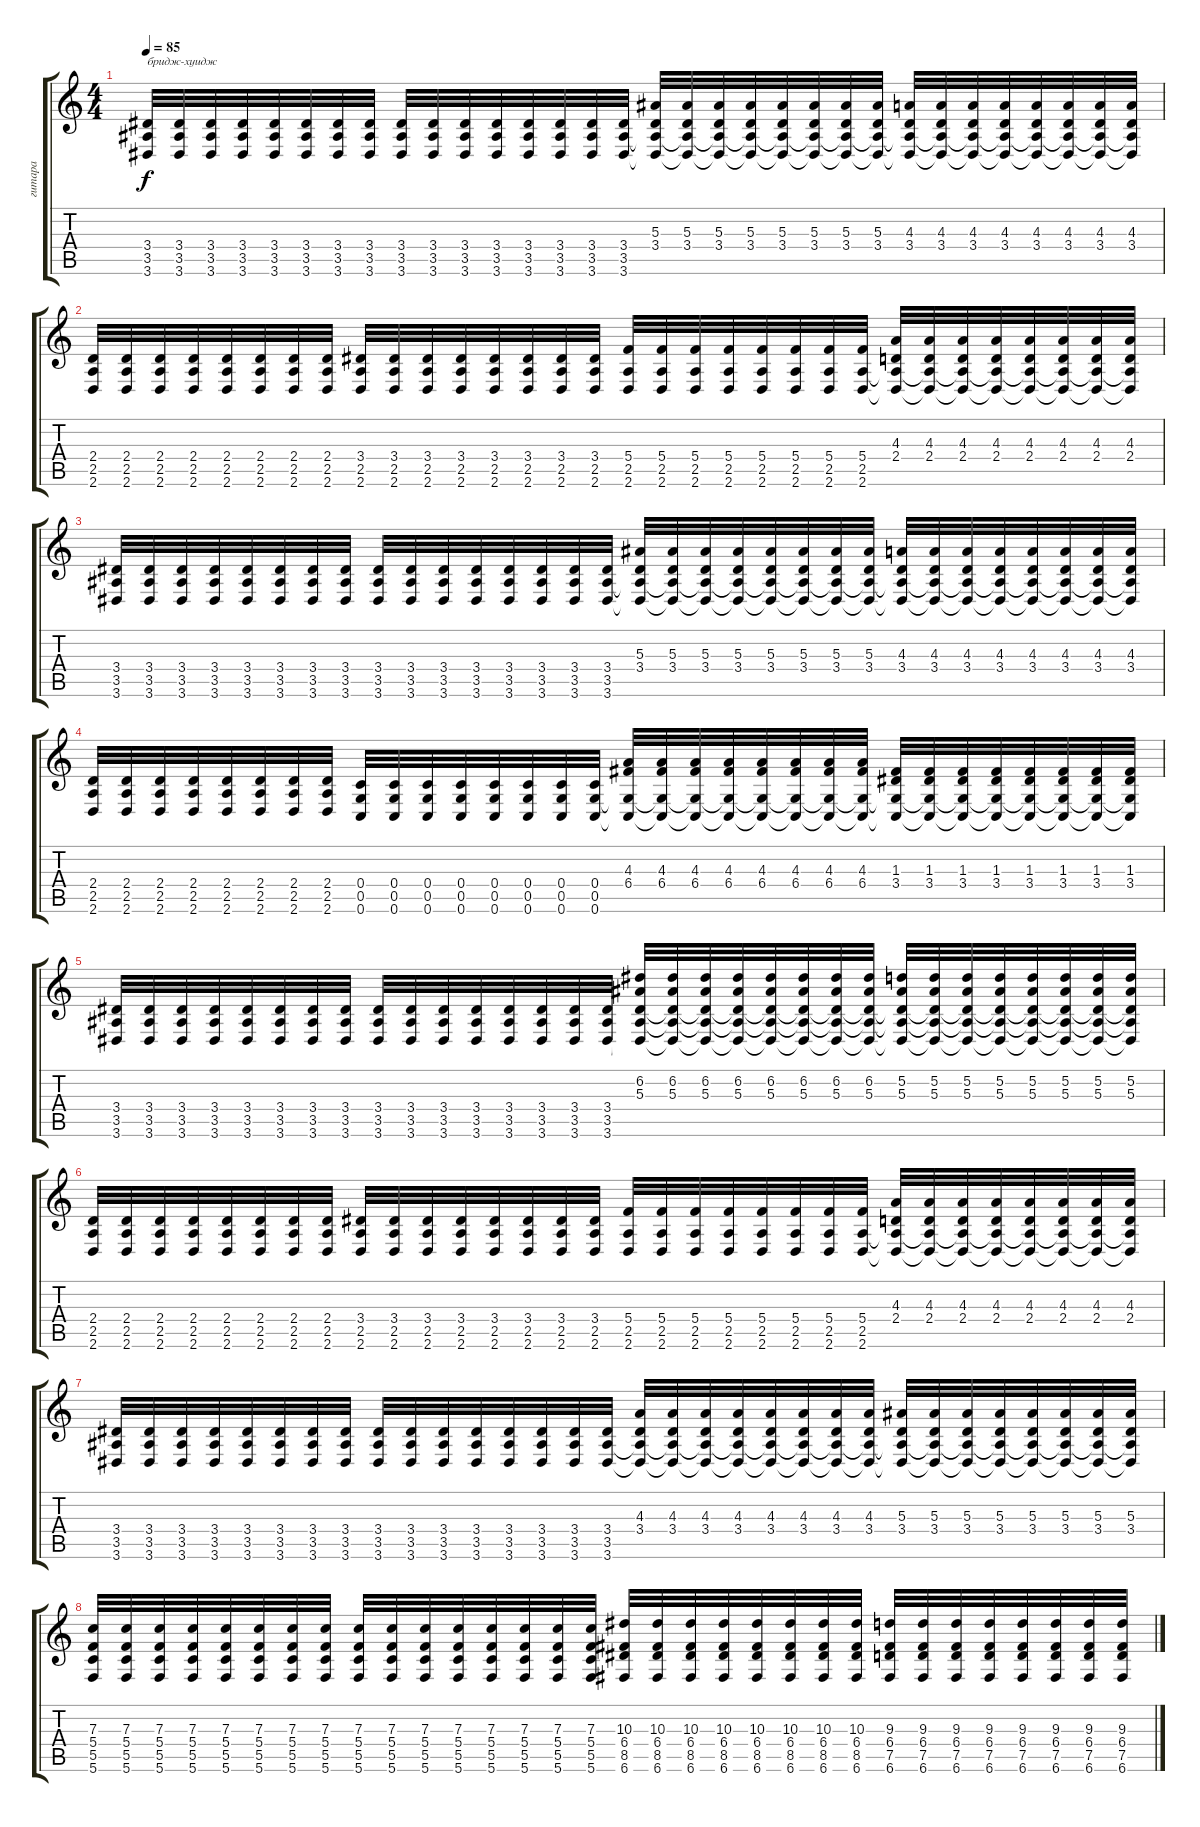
\track ("гитара" "гитара") {instrument electricguitarclean}
\staff {score tabs}
\tuning (D4 A3 F3 C3 G2 C2) {hide}
\ts (4 4)
\tempo 85
\clef g2
\ks c
(3.4 3.5 3.6).32{txt "бридж-хуидж" dy f} (3.4 3.5 3.6).32 (3.4 3.5 3.6).32 (3.4 3.5 3.6).32 (3.4 3.5 3.6).32 (3.4 3.5 3.6).32 (3.4 3.5 3.6).32 (3.4 3.5 3.6).32 (3.4 3.5 3.6).32 (3.4 3.5 3.6).32 (3.4 3.5 3.6).32 (3.4 3.5 3.6).32 (3.4 3.5 3.6).32 (3.4 3.5 3.6).32 (3.4 3.5 3.6).32 (3.4 3.5 3.6).32 (5.3 3.4 3.5{t} 3.6{t}).32 (5.3 3.4 3.5{t} 3.6{t}).32 (5.3 3.4 3.5{t} 3.6{t}).32 (5.3 3.4 3.5{t} 3.6{t}).32 (5.3 3.4 3.5{t} 3.6{t}).32 (5.3 3.4 3.5{t} 3.6{t}).32 (5.3 3.4 3.5{t} 3.6{t}).32 (5.3 3.4 3.5{t} 3.6{t}).32 (4.3 3.4 3.5{t} 3.6{t}).32 (4.3 3.4 3.5{t} 3.6{t}).32 (4.3 3.4 3.5{t} 3.6{t}).32 (4.3 3.4 3.5{t} 3.6{t}).32 (4.3 3.4 3.5{t} 3.6{t}).32 (4.3 3.4 3.5{t} 3.6{t}).32 (4.3 3.4 3.5{t} 3.6{t}).32 (4.3 3.4 3.5{t} 3.6{t}).32 |
(2.4 2.5 2.6).32 (2.4 2.5 2.6).32 (2.4 2.5 2.6).32 (2.4 2.5 2.6).32 (2.4 2.5 2.6).32 (2.4 2.5 2.6).32 (2.4 2.5 2.6).32 (2.4 2.5 2.6).32 (3.4 2.5 2.6).32 (3.4 2.5 2.6).32 (3.4 2.5 2.6).32 (3.4 2.5 2.6).32 (3.4 2.5 2.6).32 (3.4 2.5 2.6).32 (3.4 2.5 2.6).32 (3.4 2.5 2.6).32 (5.4 2.5 2.6).32 (5.4 2.5 2.6).32 (5.4 2.5 2.6).32 (5.4 2.5 2.6).32 (5.4 2.5 2.6).32 (5.4 2.5 2.6).32 (5.4 2.5 2.6).32 (5.4 2.5 2.6).32 (4.3 2.4 2.5{t} 2.6{t}).32 (4.3 2.4 2.5{t} 2.6{t}).32 (4.3 2.4 2.5{t} 2.6{t}).32 (4.3 2.4 2.5{t} 2.6{t}).32 (4.3 2.4 2.5{t} 2.6{t}).32 (4.3 2.4 2.5{t} 2.6{t}).32 (4.3 2.4 2.5{t} 2.6{t}).32 (4.3 2.4 2.5{t} 2.6{t}).32 |
(3.4 3.5 3.6).32 (3.4 3.5 3.6).32 (3.4 3.5 3.6).32 (3.4 3.5 3.6).32 (3.4 3.5 3.6).32 (3.4 3.5 3.6).32 (3.4 3.5 3.6).32 (3.4 3.5 3.6).32 (3.4 3.5 3.6).32 (3.4 3.5 3.6).32 (3.4 3.5 3.6).32 (3.4 3.5 3.6).32 (3.4 3.5 3.6).32 (3.4 3.5 3.6).32 (3.4 3.5 3.6).32 (3.4 3.5 3.6).32 (5.3 3.4 3.5{t} 3.6{t}).32 (5.3 3.4 3.5{t} 3.6{t}).32 (5.3 3.4 3.5{t} 3.6{t}).32 (5.3 3.4 3.5{t} 3.6{t}).32 (5.3 3.4 3.5{t} 3.6{t}).32 (5.3 3.4 3.5{t} 3.6{t}).32 (5.3 3.4 3.5{t} 3.6{t}).32 (5.3 3.4 3.5{t} 3.6{t}).32 (4.3 3.4 3.5{t} 3.6{t}).32 (4.3 3.4 3.5{t} 3.6{t}).32 (4.3 3.4 3.5{t} 3.6{t}).32 (4.3 3.4 3.5{t} 3.6{t}).32 (4.3 3.4 3.5{t} 3.6{t}).32 (4.3 3.4 3.5{t} 3.6{t}).32 (4.3 3.4 3.5{t} 3.6{t}).32 (4.3 3.4 3.5{t} 3.6{t}).32 |
(2.4 2.5 2.6).32 (2.4 2.5 2.6).32 (2.4 2.5 2.6).32 (2.4 2.5 2.6).32 (2.4 2.5 2.6).32 (2.4 2.5 2.6).32 (2.4 2.5 2.6).32 (2.4 2.5 2.6).32 (0.4 0.5 0.6).32 (0.4 0.5 0.6).32 (0.4 0.5 0.6).32 (0.4 0.5 0.6).32 (0.4 0.5 0.6).32 (0.4 0.5 0.6).32 (0.4 0.5 0.6).32 (0.4 0.5 0.6).32 (4.3 6.4 0.5{t} 0.6{t}).32 (4.3 6.4 0.5{t} 0.6{t}).32 (4.3 6.4 0.5{t} 0.6{t}).32 (4.3 6.4 0.5{t} 0.6{t}).32 (4.3 6.4 0.5{t} 0.6{t}).32 (4.3 6.4 0.5{t} 0.6{t}).32 (4.3 6.4 0.5{t} 0.6{t}).32 (4.3 6.4 0.5{t} 0.6{t}).32 (1.3 3.4 0.5{t} 0.6{t}).32 (1.3 3.4 0.5{t} 0.6{t}).32 (1.3 3.4 0.5{t} 0.6{t}).32 (1.3 3.4 0.5{t} 0.6{t}).32 (1.3 3.4 0.5{t} 0.6{t}).32 (1.3 3.4 0.5{t} 0.6{t}).32 (1.3 3.4 0.5{t} 0.6{t}).32 (1.3 3.4 0.5{t} 0.6{t}).32 |
(3.4 3.5 3.6).32 (3.4 3.5 3.6).32 (3.4 3.5 3.6).32 (3.4 3.5 3.6).32 (3.4 3.5 3.6).32 (3.4 3.5 3.6).32 (3.4 3.5 3.6).32 (3.4 3.5 3.6).32 (3.4 3.5 3.6).32 (3.4 3.5 3.6).32 (3.4 3.5 3.6).32 (3.4 3.5 3.6).32 (3.4 3.5 3.6).32 (3.4 3.5 3.6).32 (3.4 3.5 3.6).32 (3.4 3.5 3.6).32 (6.2 5.3 3.4{t} 3.5{t} 3.6{t}).32 (6.2 5.3 3.4{t} 3.5{t} 3.6{t}).32 (6.2 5.3 3.4{t} 3.5{t} 3.6{t}).32 (6.2 5.3 3.4{t} 3.5{t} 3.6{t}).32 (6.2 5.3 3.4{t} 3.5{t} 3.6{t}).32 (6.2 5.3 3.4{t} 3.5{t} 3.6{t}).32 (6.2 5.3 3.4{t} 3.5{t} 3.6{t}).32 (6.2 5.3 3.4{t} 3.5{t} 3.6{t}).32 (5.2 5.3 3.4{t} 3.5{t} 3.6{t}).32 (5.2 5.3 3.4{t} 3.5{t} 3.6{t}).32 (5.2 5.3 3.4{t} 3.5{t} 3.6{t}).32 (5.2 5.3 3.4{t} 3.5{t} 3.6{t}).32 (5.2 5.3 3.4{t} 3.5{t} 3.6{t}).32 (5.2 5.3 3.4{t} 3.5{t} 3.6{t}).32 (5.2 5.3 3.4{t} 3.5{t} 3.6{t}).32 (5.2 5.3 3.4{t} 3.5{t} 3.6{t}).32 |
(2.4 2.5 2.6).32 (2.4 2.5 2.6).32 (2.4 2.5 2.6).32 (2.4 2.5 2.6).32 (2.4 2.5 2.6).32 (2.4 2.5 2.6).32 (2.4 2.5 2.6).32 (2.4 2.5 2.6).32 (3.4 2.5 2.6).32 (3.4 2.5 2.6).32 (3.4 2.5 2.6).32 (3.4 2.5 2.6).32 (3.4 2.5 2.6).32 (3.4 2.5 2.6).32 (3.4 2.5 2.6).32 (3.4 2.5 2.6).32 (5.4 2.5 2.6).32 (5.4 2.5 2.6).32 (5.4 2.5 2.6).32 (5.4 2.5 2.6).32 (5.4 2.5 2.6).32 (5.4 2.5 2.6).32 (5.4 2.5 2.6).32 (5.4 2.5 2.6).32 (4.3 2.4 2.5{t} 2.6{t}).32 (4.3 2.4 2.5{t} 2.6{t}).32 (4.3 2.4 2.5{t} 2.6{t}).32 (4.3 2.4 2.5{t} 2.6{t}).32 (4.3 2.4 2.5{t} 2.6{t}).32 (4.3 2.4 2.5{t} 2.6{t}).32 (4.3 2.4 2.5{t} 2.6{t}).32 (4.3 2.4 2.5{t} 2.6{t}).32 |
(3.4 3.5 3.6).32 (3.4 3.5 3.6).32 (3.4 3.5 3.6).32 (3.4 3.5 3.6).32 (3.4 3.5 3.6).32 (3.4 3.5 3.6).32 (3.4 3.5 3.6).32 (3.4 3.5 3.6).32 (3.4 3.5 3.6).32 (3.4 3.5 3.6).32 (3.4 3.5 3.6).32 (3.4 3.5 3.6).32 (3.4 3.5 3.6).32 (3.4 3.5 3.6).32 (3.4 3.5 3.6).32 (3.4 3.5 3.6).32 (4.3 3.4 3.5{t} 3.6{t}).32 (4.3 3.4 3.5{t} 3.6{t}).32 (4.3 3.4 3.5{t} 3.6{t}).32 (4.3 3.4 3.5{t} 3.6{t}).32 (4.3 3.4 3.5{t} 3.6{t}).32 (4.3 3.4 3.5{t} 3.6{t}).32 (4.3 3.4 3.5{t} 3.6{t}).32 (4.3 3.4 3.5{t} 3.6{t}).32 (5.3 3.4 3.5{t} 3.6{t}).32 (5.3 3.4 3.5{t} 3.6{t}).32 (5.3 3.4 3.5{t} 3.6{t}).32 (5.3 3.4 3.5{t} 3.6{t}).32 (5.3 3.4 3.5{t} 3.6{t}).32 (5.3 3.4 3.5{t} 3.6{t}).32 (5.3 3.4 3.5{t} 3.6{t}).32 (5.3 3.4 3.5{t} 3.6{t}).32 |
(7.3 5.4 5.5 5.6).32 (7.3 5.4 5.5 5.6).32 (7.3 5.4 5.5 5.6).32 (7.3 5.4 5.5 5.6).32 (7.3 5.4 5.5 5.6).32 (7.3 5.4 5.5 5.6).32 (7.3 5.4 5.5 5.6).32 (7.3 5.4 5.5 5.6).32 (7.3 5.4 5.5 5.6).32 (7.3 5.4 5.5 5.6).32 (7.3 5.4 5.5 5.6).32 (7.3 5.4 5.5 5.6).32 (7.3 5.4 5.5 5.6).32 (7.3 5.4 5.5 5.6).32 (7.3 5.4 5.5 5.6).32 (7.3 5.4 5.5 5.6).32 (10.3 6.4 8.5 6.6).32 (10.3 6.4 8.5 6.6).32 (10.3 6.4 8.5 6.6).32 (10.3 6.4 8.5 6.6).32 (10.3 6.4 8.5 6.6).32 (10.3 6.4 8.5 6.6).32 (10.3 6.4 8.5 6.6).32 (10.3 6.4 8.5 6.6).32 (9.3 6.4 7.5 6.6).32 (9.3 6.4 7.5 6.6).32 (9.3 6.4 7.5 6.6).32 (9.3 6.4 7.5 6.6).32 (9.3 6.4 7.5 6.6).32 (9.3 6.4 7.5 6.6).32 (9.3 6.4 7.5 6.6).32 (9.3 6.4 7.5 6.6).32
